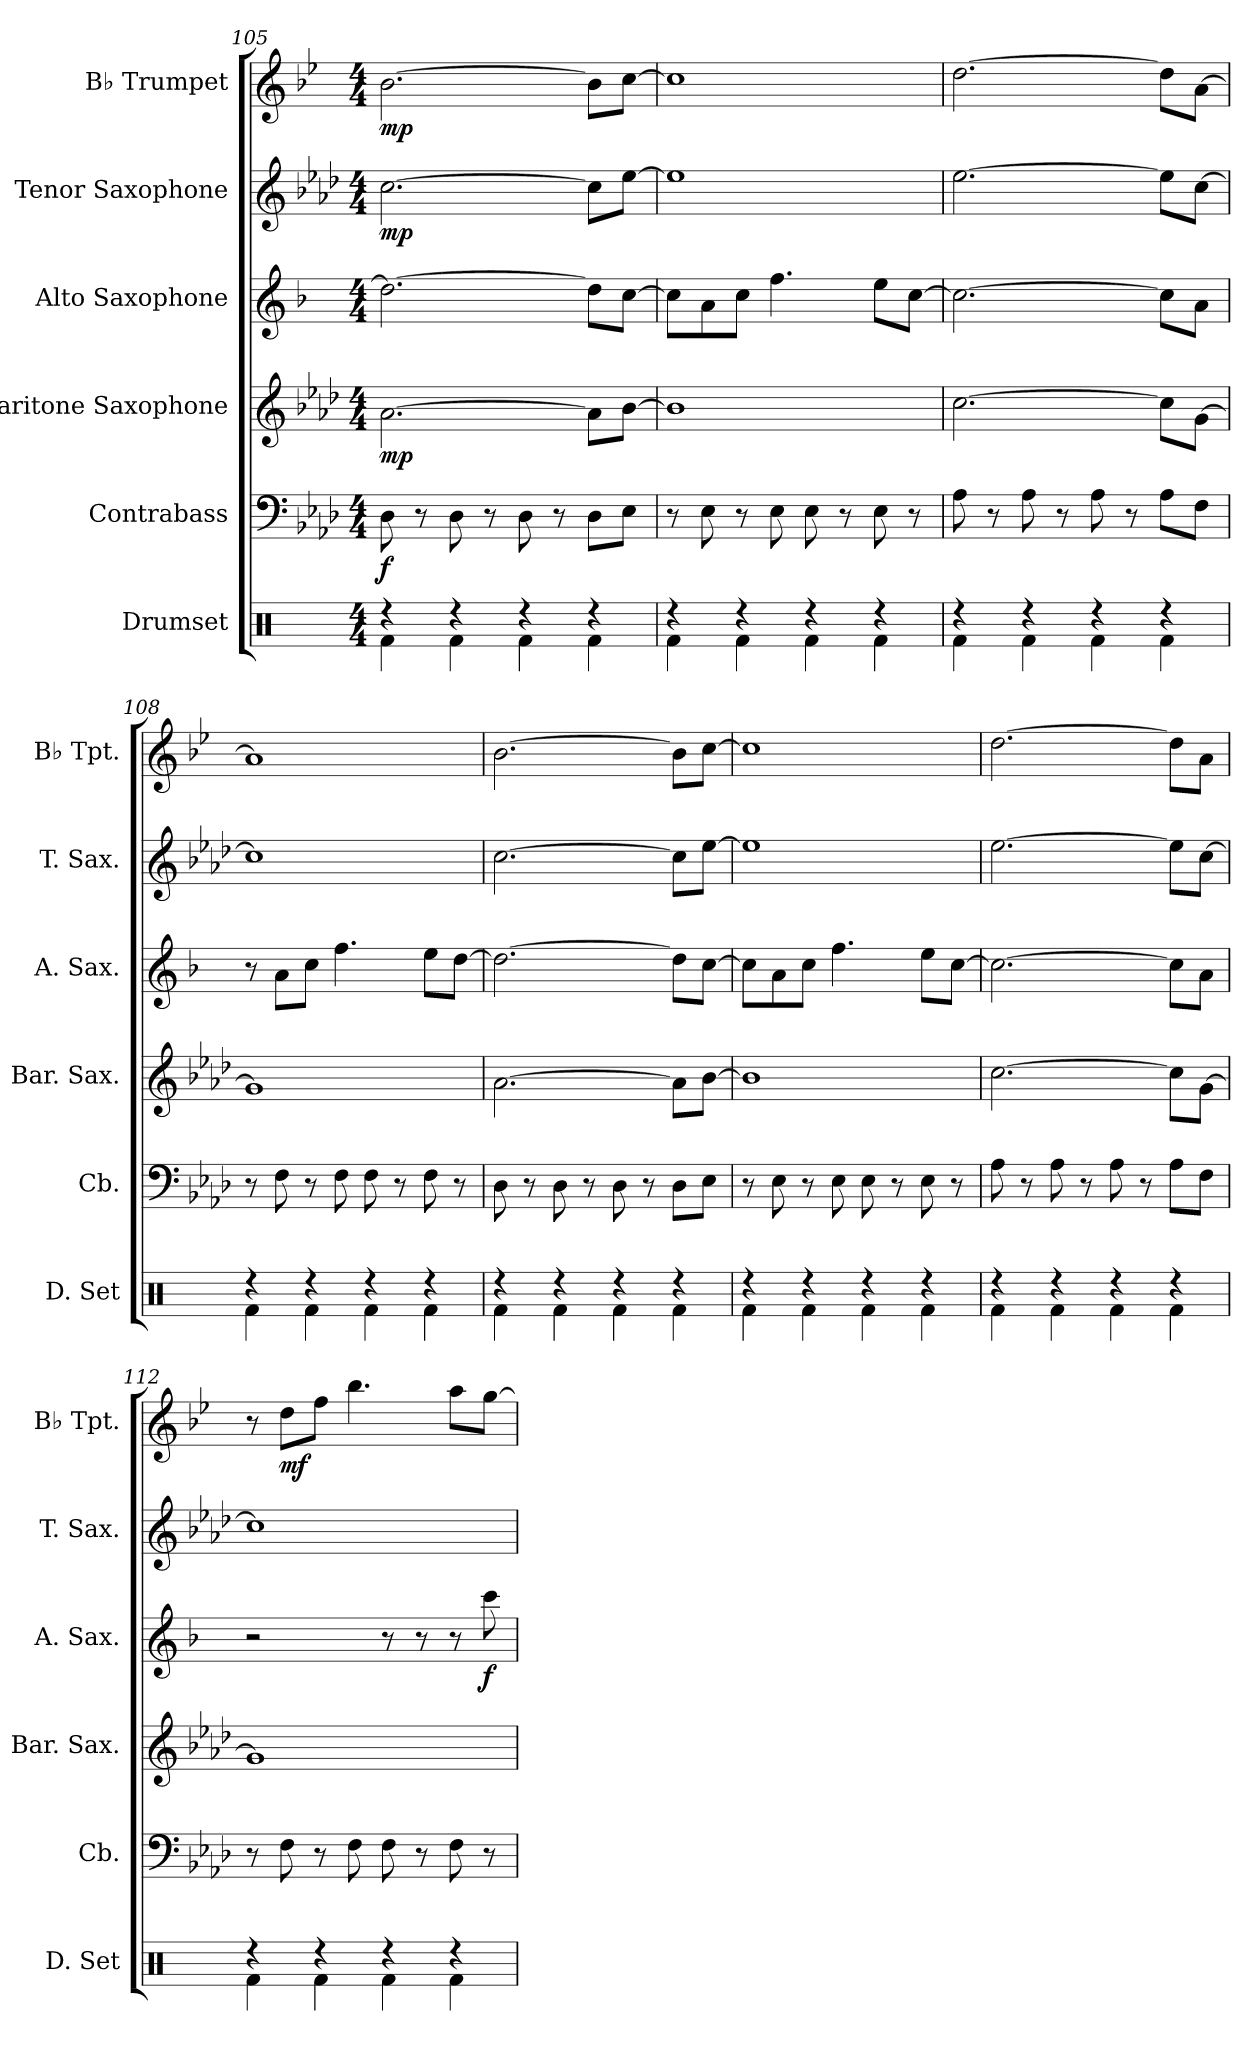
**kern	**kern	**dynam	**kern	**dynam	**kern	**dynam	**kern	**dynam	**kern	**dynam
*part6	*part5	*part5	*part4	*part4	*part3	*part3	*part2	*part2	*part1	*part1
*staff6	*staff5	*staff5	*staff4	*staff4	*staff3	*staff3	*staff2	*staff2	*staff1	*staff1
*I"Drumset	*I"Contrabass	*	*I"Baritone Saxophone	*	*I"Alto Saxophone	*	*I"Tenor Saxophone	*	*I"B♭ Trumpet	*
*I'D. Set	*I'Cb.	*	*I'Bar. Sax.	*	*I'A. Sax.	*	*I'T. Sax.	*	*I'B♭ Tpt.	*
*clefX	*clefF4	*	*clefG2	*	*clefG2	*	*clefG2	*	*clefG2	*
*	*ITrd7c12	*	*ITrd12c21	*	*ITrd5c9	*	*ITrd8c14	*	*ITrd1c2	*
*k[]	*k[b-e-a-d-]	*	*k[b-e-a-d-]	*	*k[b-e-a-d-]	*	*k[b-e-a-d-]	*	*k[b-e-a-d-]	*
*M4/4	*M4/4	*	*M4/4	*	*M4/4	*	*M4/4	*	*M4/4	*
=105	=105	=105	=105	=105	=105	=105	=105	=105	=105	=105
*^	*	*	*	*	*	*	*	*	*	*
!	!	!	!LO:DY:b	!	!LO:DY:b	!	!	!	!LO:DY:b	!	!LO:DY:b
4r	4Rf\	8DD-\	f	[2.A-\	mp	2.f\_	.	[2.c\	mp	[2.a-\	mp
.	.	8r	.	.	.	.	.	.	.	.	.
4r	4Rf\	8DD-\	.	.	.	.	.	.	.	.	.
.	.	8r	.	.	.	.	.	.	.	.	.
4r	4Rf\	8DD-\	.	.	.	.	.	.	.	.	.
.	.	8r	.	.	.	.	.	.	.	.	.
4r	4Rf\	8DD-\L	.	8A-\L]	.	8f\L]	.	8c\L]	.	8a-\L]	.
.	.	8EE-\J	.	[8B-\J	.	[8e-\J	.	[8e-\J	.	[8b-\J	.
=106	=106	=106	=106	=106	=106	=106	=106	=106	=106	=106	=106
4r	4Rf\	8r	.	1B-]	.	8e-\L]	.	1e-]	.	1b-]	.
.	.	8EE-\	.	.	.	8c\	.	.	.	.	.
4r	4Rf\	8r	.	.	.	8e-\J	.	.	.	.	.
.	.	8EE-\	.	.	.	4.a-\	.	.	.	.	.
4r	4Rf\	8EE-\	.	.	.	.	.	.	.	.	.
.	.	8r	.	.	.	.	.	.	.	.	.
4r	4Rf\	8EE-\	.	.	.	8g\L	.	.	.	.	.
.	.	8r	.	.	.	[8e-\J	.	.	.	.	.
!!LO:PB:g=z
=107	=107	=107	=107	=107	=107	=107	=107	=107	=107	=107	=107
4r	4Rf\	8AA-\	.	[2.c\	.	2.e-\_	.	[2.e-\	.	[2.cc\	.
.	.	8r	.	.	.	.	.	.	.	.	.
4r	4Rf\	8AA-\	.	.	.	.	.	.	.	.	.
.	.	8r	.	.	.	.	.	.	.	.	.
4r	4Rf\	8AA-\	.	.	.	.	.	.	.	.	.
.	.	8r	.	.	.	.	.	.	.	.	.
4r	4Rf\	8AA-\L	.	8c\L]	.	8e-\L]	.	8e-\L]	.	8cc\L]	.
.	.	8FF\J	.	[8G\J	.	8c\J	.	[8c\J	.	[8g\J	.
=108	=108	=108	=108	=108	=108	=108	=108	=108	=108	=108	=108
4r	4Rf\	8r	.	1G]	.	8r	.	1c]	.	1g]	.
.	.	8FF\	.	.	.	8c\L	.	.	.	.	.
4r	4Rf\	8r	.	.	.	8e-\J	.	.	.	.	.
.	.	8FF\	.	.	.	4.a-\	.	.	.	.	.
4r	4Rf\	8FF\	.	.	.	.	.	.	.	.	.
.	.	8r	.	.	.	.	.	.	.	.	.
4r	4Rf\	8FF\	.	.	.	8g\L	.	.	.	.	.
.	.	8r	.	.	.	[8f\J	.	.	.	.	.
=109	=109	=109	=109	=109	=109	=109	=109	=109	=109	=109	=109
4r	4Rf\	8DD-\	.	[2.A-\	.	2.f\_	.	[2.c\	.	[2.a-\	.
.	.	8r	.	.	.	.	.	.	.	.	.
4r	4Rf\	8DD-\	.	.	.	.	.	.	.	.	.
.	.	8r	.	.	.	.	.	.	.	.	.
4r	4Rf\	8DD-\	.	.	.	.	.	.	.	.	.
.	.	8r	.	.	.	.	.	.	.	.	.
4r	4Rf\	8DD-\L	.	8A-\L]	.	8f\L]	.	8c\L]	.	8a-\L]	.
.	.	8EE-\J	.	[8B-\J	.	[8e-\J	.	[8e-\J	.	[8b-\J	.
=110	=110	=110	=110	=110	=110	=110	=110	=110	=110	=110	=110
4r	4Rf\	8r	.	1B-]	.	8e-\L]	.	1e-]	.	1b-]	.
.	.	8EE-\	.	.	.	8c\	.	.	.	.	.
4r	4Rf\	8r	.	.	.	8e-\J	.	.	.	.	.
.	.	8EE-\	.	.	.	4.a-\	.	.	.	.	.
4r	4Rf\	8EE-\	.	.	.	.	.	.	.	.	.
.	.	8r	.	.	.	.	.	.	.	.	.
4r	4Rf\	8EE-\	.	.	.	8g\L	.	.	.	.	.
.	.	8r	.	.	.	[8e-\J	.	.	.	.	.
=111	=111	=111	=111	=111	=111	=111	=111	=111	=111	=111	=111
4r	4Rf\	8AA-\	.	[2.c\	.	2.e-\_	.	[2.e-\	.	[2.cc\	.
.	.	8r	.	.	.	.	.	.	.	.	.
4r	4Rf\	8AA-\	.	.	.	.	.	.	.	.	.
.	.	8r	.	.	.	.	.	.	.	.	.
4r	4Rf\	8AA-\	.	.	.	.	.	.	.	.	.
.	.	8r	.	.	.	.	.	.	.	.	.
4r	4Rf\	8AA-\L	.	8c\L]	.	8e-\L]	.	8e-\L]	.	8cc\L]	.
.	.	8FF\J	.	[8G\J	.	8c\J	.	[8c\J	.	8g\J	.
!!LO:LB:g=z
=112	=112	=112	=112	=112	=112	=112	=112	=112	=112	=112	=112
4r	4Rf\	8r	.	1G]	.	2r	.	1c]	.	8r	.
!	!	!	!	!	!	!	!	!	!	!	!LO:DY:b
.	.	8FF\	.	.	.	.	.	.	.	8cc\L	mf
4r	4Rf\	8r	.	.	.	.	.	.	.	8ee-\J	.
.	.	8FF\	.	.	.	.	.	.	.	4.aa-\	.
4r	4Rf\	8FF\	.	.	.	8r	.	.	.	.	.
.	.	8r	.	.	.	8r	.	.	.	.	.
4r	4Rf\	8FF\	.	.	.	8r	.	.	.	8gg\L	.
!	!	!	!	!	!	!	!LO:DY:b	!	!	!	!
.	.	8r	.	.	.	8ee-\	f	.	.	[8ff\J	.
*v	*v	*	*	*	*	*	*	*	*	*	*
=	=	=	=	=	=	=	=	=	=	=
*-	*-	*-	*-	*-	*-	*-	*-	*-	*-	*-
